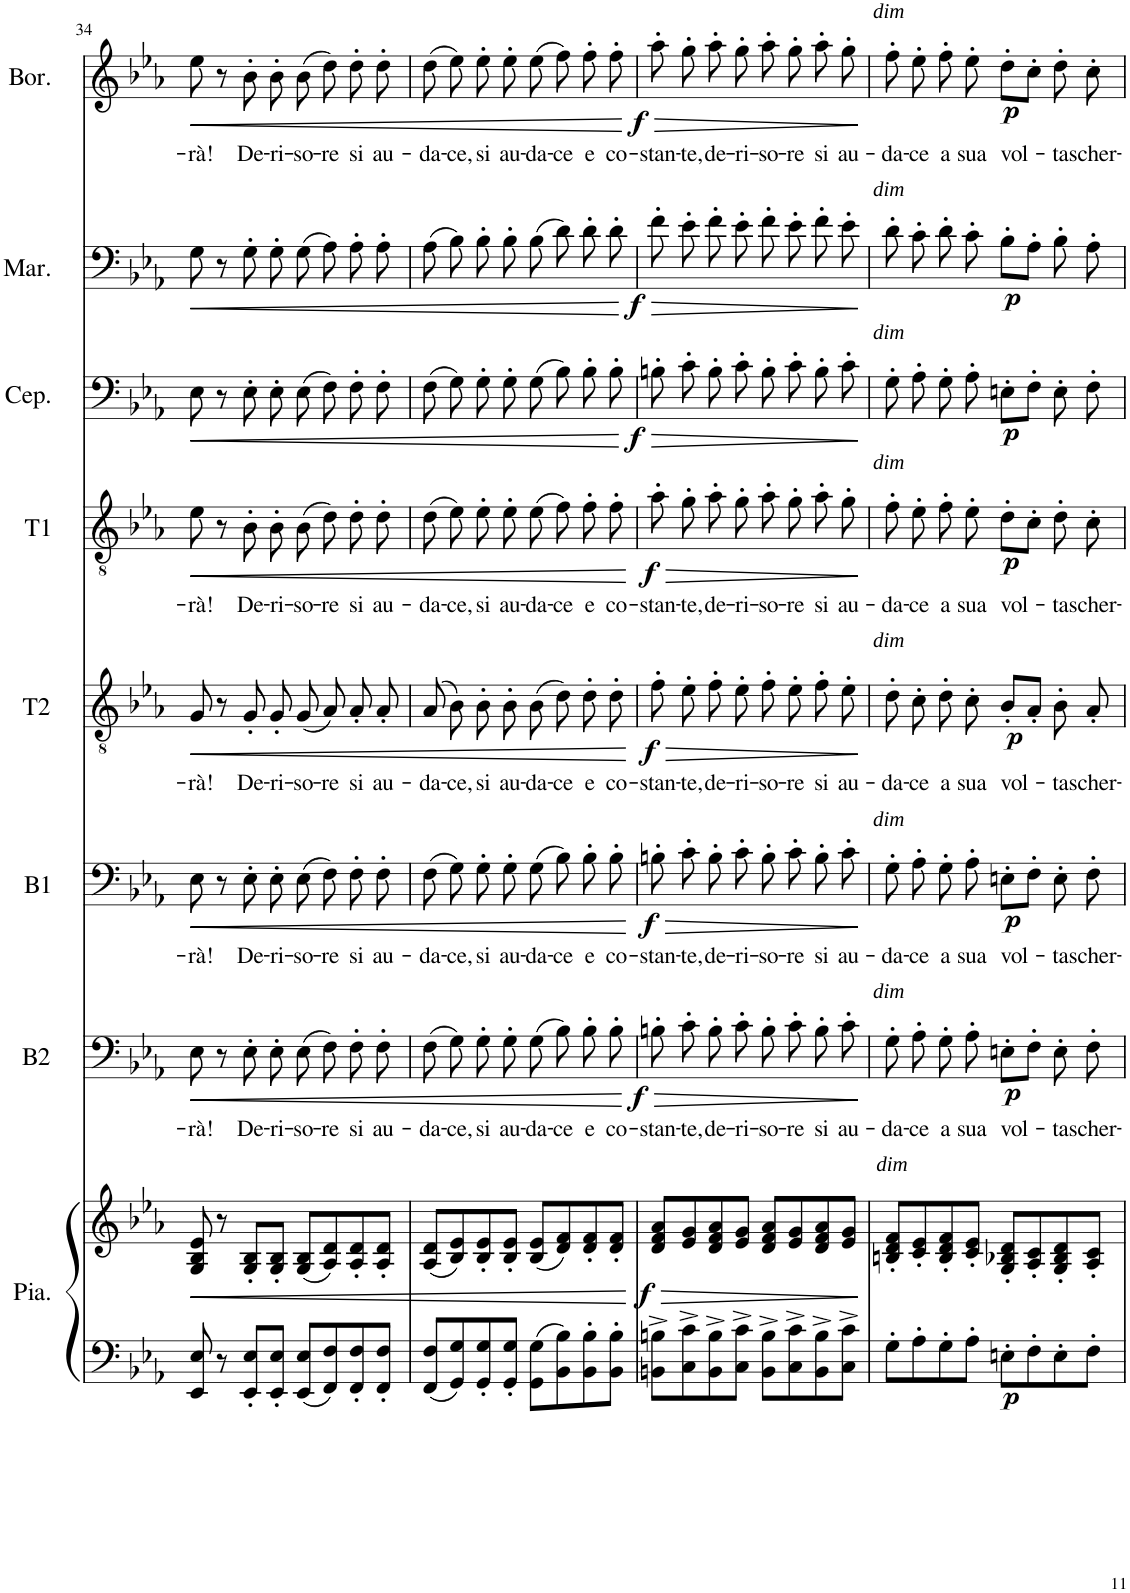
**kern	**kern	**dynam	**kern	**text	**dynam	**kern	**text	**dynam	**kern	**text	**dynam	**kern	**text	**dynam	**kern	**dynam	**kern	**dynam	**kern	**text	**dynam
*part8	*part8	*part8	*part7	*part7	*part7	*part6	*part6	*part6	*part5	*part5	*part5	*part4	*part4	*part4	*part3	*part3	*part2	*part2	*part1	*part1	*part1
*staff9	*staff8	*staff8/9	*staff7	*staff7	*staff7	*staff6	*staff6	*staff6	*staff5	*staff5	*staff5	*staff4	*staff4	*staff4	*staff3	*staff3	*staff2	*staff2	*staff1	*staff1	*staff1
*I"Piano	*	*	*I"Basse 2	*	*	*I"Basse 1	*	*	*I"Ténor 2	*	*	*I"Ténor 1	*	*	*I"Ceprano	*	*I"Marullo	*	*I"Borsa	*	*
*I'Pia.	*	*	*I'B2	*	*	*I'B1	*	*	*I'T2	*	*	*I'T1	*	*	*I'Cep.	*	*I'Mar.	*	*I'Bor.	*	*
!!LO:PB:g=z
*clefF4	*clefG2	*	*clefF4	*	*	*clefF4	*	*	*clefGv2	*	*	*clefGv2	*	*	*clefF4	*	*clefF4	*	*clefG2	*	*
*k[b-e-a-]	*k[b-e-a-]	*	*k[b-e-a-]	*	*	*k[b-e-a-]	*	*	*k[b-e-a-]	*	*	*k[b-e-a-]	*	*	*k[b-e-a-]	*	*k[b-e-a-]	*	*k[b-e-a-]	*	*
*M4/4	*M4/4	*	*M4/4	*	*	*M4/4	*	*	*M4/4	*	*	*M4/4	*	*	*M4/4	*	*M4/4	*	*M4/4	*	*
=34	=34	=34	=34	=34	=34	=34	=34	=34	=34	=34	=34	=34	=34	=34	=34	=34	=34	=34	=34	=34	=34
!	!	!LO:HP:b	!	!LO:LY:b	!LO:HP:b	!	!LO:LY:b	!LO:HP:b	!	!LO:LY:b	!LO:HP:b	!	!LO:LY:b	!LO:HP:b	!	!LO:HP:b	!	!LO:HP:b	!	!LO:LY:b	!LO:HP:b
8EE-/ 8E-/	8G/ 8B-/ 8e-/	<	8E-\	-rà!	<	8E-\	-rà!	<	8G/	-rà!	<	8e-\	-rà!	<	8E-\	<	8G\	<	8ee-\	-rà!	<
8r	8r	.	8r	.	.	8r	.	.	8r	.	.	8r	.	.	8r	.	8r	.	8r	.	.
!	!	!	!	!LO:LY:b	!	!	!LO:LY:b	!	!	!LO:LY:b	!	!	!LO:LY:b	!	!	!	!	!	!	!LO:LY:b	!
8EE-/' 8E-/'L	8G/' 8B-/'L	.	8E-'\	De-	.	8E-'\	De-	.	8G'/	De-	.	8B-'\	De-	.	8E-'\	.	8G'\	.	8b-'\	De-	.
!	!	!	!	!LO:LY:b	!	!	!LO:LY:b	!	!	!LO:LY:b	!	!	!LO:LY:b	!	!	!	!	!	!	!LO:LY:b	!
8EE-/' 8E-/'J	8G/' 8B-/'J	.	8E-'\	-ri-	.	8E-'\	-ri-	.	8G'/	-ri-	.	8B-'\	-ri-	.	8E-'\	.	8G'\	.	8b-'\	-ri-	.
!	!	!	!	!LO:LY:b	!	!	!LO:LY:b	!	!	!LO:LY:b	!	!	!LO:LY:b	!	!	!	!	!	!	!LO:LY:b	!
8EE-/ 8E-/L	(8G/ 8B-/L	.	(8E-\	-so-	.	(8E-\	-so-	.	(8G/	-so-	.	(8B-\	-so-	.	(8E-\	.	(8G\	.	(8b-\	-so-	.
!	!	!	!	!LO:LY:b	!	!	!LO:LY:b	!	!	!LO:LY:b	!	!	!LO:LY:b	!	!	!	!	!	!	!LO:LY:b	!
8FF/ 8F/	8A-/ 8d/)	.	8F\)	-re	.	8F\)	-re	.	8A-/)	-re	.	8d\)	-re	.	8F\)	.	8A-\)	.	8dd\)	-re	.
!	!	!	!	!LO:LY:b	!	!	!LO:LY:b	!	!	!LO:LY:b	!	!	!LO:LY:b	!	!	!	!	!	!	!LO:LY:b	!
8FF/' 8F/'	8A-/' 8d/'	.	8F'\	si	.	8F'\	si	.	8A-'/	si	.	8d'\	si	.	8F'\	.	8A-'\	.	8dd'\	si	.
!	!	!	!	!LO:LY:b	!	!	!LO:LY:b	!	!	!LO:LY:b	!	!	!LO:LY:b	!	!	!	!	!	!	!LO:LY:b	!
8FF/' 8F/'J	8A-/' 8d/'J	.	8F'\	au-	.	8F'\	au-	.	8A-'/	au-	.	8d'\	au-	.	8F'\	.	8A-'\	.	8dd'\	au-	.
=35	=35	=35	=35	=35	=35	=35	=35	=35	=35	=35	=35	=35	=35	=35	=35	=35	=35	=35	=35	=35	=35
!	!	!	!	!LO:LY:b	!	!	!LO:LY:b	!	!	!LO:LY:b	!	!	!LO:LY:b	!	!	!	!	!	!	!LO:LY:b	!
8FF/ 8F/L	(8A-/ 8d/L	.	(8F\	-da-	.	(8F\	-da-	.	(8A-/	-da-	.	(8d\	-da-	.	(8F\	.	(8A-\	.	(8dd\	-da-	.
!	!	!	!	!LO:LY:b	!	!	!LO:LY:b	!	!	!LO:LY:b	!	!	!LO:LY:b	!	!	!	!	!	!	!LO:LY:b	!
8GG/ 8G/	8B-/ 8e-/)	.	8G\)	-ce,	.	8G\)	-ce,	.	8B-\)	-ce,	.	8e-\)	-ce,	.	8G\)	.	8B-\)	.	8ee-\)	-ce,	.
!	!	!	!	!LO:LY:b	!	!	!LO:LY:b	!	!	!LO:LY:b	!	!	!LO:LY:b	!	!	!	!	!	!	!LO:LY:b	!
8GG/' 8G/'	8B-/' 8e-/'	.	8G'\	si	.	8G'\	si	.	8B-'\	si	.	8e-'\	si	.	8G'\	.	8B-'\	.	8ee-'\	si	.
!	!	!	!	!LO:LY:b	!	!	!LO:LY:b	!	!	!LO:LY:b	!	!	!LO:LY:b	!	!	!	!	!	!	!LO:LY:b	!
8GG/' 8G/'J	8B-/' 8e-/'J	.	8G'\	au-	.	8G'\	au-	.	8B-'\	au-	.	8e-'\	au-	.	8G'\	.	8B-'\	.	8ee-'\	au-	.
!	!	!	!	!LO:LY:b	!	!	!LO:LY:b	!	!	!LO:LY:b	!	!	!LO:LY:b	!	!	!	!	!	!	!LO:LY:b	!
8GG\ 8G\L	(8B-/ 8e-/L	.	(8G\	-da-	.	(8G\	-da-	.	(8B-\	-da-	.	(8e-\	-da-	.	(8G\	.	(8B-\	.	(8ee-\	-da-	.
!	!	!	!	!LO:LY:b	!	!	!LO:LY:b	!	!	!LO:LY:b	!	!	!LO:LY:b	!	!	!	!	!	!	!LO:LY:b	!
8BB-\ 8B-\	8d/ 8f/)	.	8B-\)	-ce	.	8B-\)	-ce	.	8d\)	-ce	.	8f\)	-ce	.	8B-\)	.	8d\)	.	8ff\)	-ce	.
!	!	!	!	!LO:LY:b	!	!	!LO:LY:b	!	!	!LO:LY:b	!	!	!LO:LY:b	!	!	!	!	!	!	!LO:LY:b	!
8BB-\' 8B-\'	8d/' 8f/'	.	8B-'\	e	.	8B-'\	e	.	8d'\	e	.	8f'\	e	.	8B-'\	.	8d'\	.	8ff'\	e	.
!	!	!	!	!LO:LY:b	!	!	!LO:LY:b	!	!	!LO:LY:b	!	!	!LO:LY:b	!	!	!	!	!	!	!LO:LY:b	!
8BB-\' 8B-\'J	8d/' 8f/'J	.	8B-'\	co-	.	8B-'\	co-	.	8d'\	co-	.	8f'\	co-	.	8B-'\	.	8d'\	.	8ff'\	co-	.
.	.	[	.	.	[	.	.	[	.	.	[	.	.	[	.	[	.	[	.	.	[
=36	=36	=36	=36	=36	=36	=36	=36	=36	=36	=36	=36	=36	=36	=36	=36	=36	=36	=36	=36	=36	=36
!	!	!LO:HP:b	!	!LO:LY:b	!LO:HP:b	!	!LO:LY:b	!LO:HP:b	!	!LO:LY:b	!LO:HP:b	!	!LO:LY:b	!LO:HP:b	!	!LO:HP:b	!	!LO:HP:b	!	!LO:LY:b	!LO:HP:b
!	!	!LO:DY:n=1:b	!	!	!LO:DY:n=1:b	!	!	!LO:DY:n=1:b	!	!	!LO:DY:n=1:b	!	!	!LO:DY:n=1:b	!	!LO:DY:n=1:b	!	!LO:DY:n=1:b	!	!	!LO:DY:n=1:b
8BBn\^ 8Bn\^L	8d/ 8f/ 8a-/L	> f	8Bn'\	-stan-	> f	8Bn'\	-stan-	> f	8f'\	-stan-	> f	8a-'\	-stan-	> f	8Bn'\	> f	8f'\	> f	8aa-'\	-stan-	> f
!	!	!	!	!LO:LY:b	!	!	!LO:LY:b	!	!	!LO:LY:b	!	!	!LO:LY:b	!	!	!	!	!	!	!LO:LY:b	!
8C\^ 8c\^	8e-/ 8g/	.	8c'\	-te,	.	8c'\	-te,	.	8e-'\	-te,	.	8g'\	-te,	.	8c'\	.	8e-'\	.	8gg'\	-te,	.
!	!	!	!	!LO:LY:b	!	!	!LO:LY:b	!	!	!LO:LY:b	!	!	!LO:LY:b	!	!	!	!	!	!	!LO:LY:b	!
8BB\^ 8B\^	8d/ 8f/ 8a-/	.	8B'\	de-	.	8B'\	de-	.	8f'\	de-	.	8a-'\	de-	.	8B'\	.	8f'\	.	8aa-'\	de-	.
!	!	!	!	!LO:LY:b	!	!	!LO:LY:b	!	!	!LO:LY:b	!	!	!LO:LY:b	!	!	!	!	!	!	!LO:LY:b	!
8C\^ 8c\^J	8e-/ 8g/J	.	8c'\	-ri-	.	8c'\	-ri-	.	8e-'\	-ri-	.	8g'\	-ri-	.	8c'\	.	8e-'\	.	8gg'\	-ri-	.
!	!	!	!	!LO:LY:b	!	!	!LO:LY:b	!	!	!LO:LY:b	!	!	!LO:LY:b	!	!	!	!	!	!	!LO:LY:b	!
8BB\^ 8B\^L	8d/ 8f/ 8a-/L	.	8B'\	-so-	.	8B'\	-so-	.	8f'\	-so-	.	8a-'\	-so-	.	8B'\	.	8f'\	.	8aa-'\	-so-	.
!	!	!	!	!LO:LY:b	!	!	!LO:LY:b	!	!	!LO:LY:b	!	!	!LO:LY:b	!	!	!	!	!	!	!LO:LY:b	!
8C\^ 8c\^	8e-/ 8g/	.	8c'\	-re	.	8c'\	-re	.	8e-'\	-re	.	8g'\	-re	.	8c'\	.	8e-'\	.	8gg'\	-re	.
!	!	!	!	!LO:LY:b	!	!	!LO:LY:b	!	!	!LO:LY:b	!	!	!LO:LY:b	!	!	!	!	!	!	!LO:LY:b	!
8BB\^ 8B\^	8d/ 8f/ 8a-/	.	8B'\	si	.	8B'\	si	.	8f'\	si	.	8a-'\	si	.	8B'\	.	8f'\	.	8aa-'\	si	.
!	!	!	!	!LO:LY:b	!	!	!LO:LY:b	!	!	!LO:LY:b	!	!	!LO:LY:b	!	!	!	!	!	!	!LO:LY:b	!
8C\^ 8c\^J	8e-/ 8g/J	.	8c'\	au-	.	8c'\	au-	.	8e-'\	au-	.	8g'\	au-	.	8c'\	.	8e-'\	.	8gg'\	au-	.
.	.	]	.	.	]	.	.	]	.	.	]	.	.	]	.	]	.	]	.	.	]
=37	=37	=37	=37	=37	=37	=37	=37	=37	=37	=37	=37	=37	=37	=37	=37	=37	=37	=37	=37	=37	=37
!	!	!	!	!	!	!	!	!	!	!	!	!	!	!	!	!	!	!	!LO:TX:a:i:t=dim	!	!
!	!	!	!	!	!	!	!	!	!	!	!	!	!	!	!	!	!LO:TX:a:i:t=dim	!	!	!	!
!	!	!	!	!	!	!	!	!	!	!	!	!	!	!	!LO:TX:a:i:t=dim	!	!	!	!	!	!
!	!	!	!	!	!	!	!	!	!	!	!	!LO:TX:a:i:t=dim	!	!	!	!	!	!	!	!	!
!	!	!	!	!	!	!	!	!	!LO:TX:a:i:t=dim	!	!	!	!	!	!	!	!	!	!	!	!
!	!	!	!	!	!	!LO:TX:a:i:t=dim	!	!	!	!	!	!	!	!	!	!	!	!	!	!	!
!	!	!	!LO:TX:a:i:t=dim	!	!	!	!	!	!	!	!	!	!	!	!	!	!	!	!	!	!
!	!LO:TX:a:i:t=dim	!	!	!	!	!	!	!	!	!	!	!	!	!	!	!	!	!	!	!	!
!	!	!	!	!LO:LY:b	!	!	!LO:LY:b	!	!	!LO:LY:b	!	!	!LO:LY:b	!	!	!	!	!	!	!LO:LY:b	!
8G'\L	8Bn/' 8d/' 8f/'L	.	8G'\	-da-	.	8G'\	-da-	.	8d'\	-da-	.	8f'\	-da-	.	8G'\	.	8d'\	.	8ff'\	-da-	.
!	!	!	!	!LO:LY:b	!	!	!LO:LY:b	!	!	!LO:LY:b	!	!	!LO:LY:b	!	!	!	!	!	!	!LO:LY:b	!
8A-'\	8c/' 8e-/'	.	8A-'\	-ce	.	8A-'\	-ce	.	8c'\	-ce	.	8e-'\	-ce	.	8A-'\	.	8c'\	.	8ee-'\	-ce	.
!	!	!	!	!LO:LY:b	!	!	!LO:LY:b	!	!	!LO:LY:b	!	!	!LO:LY:b	!	!	!	!	!	!	!LO:LY:b	!
8G'\	8B/' 8d/' 8f/'	.	8G'\	a	.	8G'\	a	.	8d'\	a	.	8f'\	a	.	8G'\	.	8d'\	.	8ff'\	a	.
!	!	!	!	!LO:LY:b	!	!	!LO:LY:b	!	!	!LO:LY:b	!	!	!LO:LY:b	!	!	!	!	!	!	!LO:LY:b	!
8A-'\J	8c/' 8e-/'J	.	8A-'\	sua	.	8A-'\	sua	.	8c'\	sua	.	8e-'\	sua	.	8A-'\	.	8c'\	.	8ee-'\	sua	.
!	!	!LO:DY:b=2	!	!LO:LY:b	!LO:DY:b	!	!LO:LY:b	!LO:DY:b	!	!LO:LY:b	!LO:DY:b	!	!LO:LY:b	!LO:DY:b	!	!LO:DY:b	!	!LO:DY:b	!	!LO:LY:b	!LO:DY:b
8En'\L	8G/' 8B-X/' 8d/'L	p	8En'\L	vol-	p	8En'\L	vol-	p	8B-'/L	vol-	p	8d'\L	vol-	p	8En'\L	p	8B-'\L	p	8dd'\L	vol-	p
8F'\	8A-/' 8c/'	.	8F'\J	.	.	8F'\J	.	.	8A-'/J	.	.	8c'\J	.	.	8F'\J	.	8A-'\J	.	8cc'\J	.	.
!	!	!	!	!LO:LY:b	!	!	!LO:LY:b	!	!	!LO:LY:b	!	!	!LO:LY:b	!	!	!	!	!	!	!LO:LY:b	!
8E'\	8G/' 8B-/' 8d/'	.	8E'\	-ta	.	8E'\	-ta	.	8B-'\	-ta	.	8d'\	-ta	.	8E'\	.	8B-'\	.	8dd'\	-ta	.
!	!	!	!	!LO:LY:b	!	!	!LO:LY:b	!	!	!LO:LY:b	!	!	!LO:LY:b	!	!	!	!	!	!	!LO:LY:b	!
8F'\J	8A-/' 8c/'J	.	8F'\	scher-	.	8F'\	scher-	.	8A-'/	scher-	.	8c'\	scher-	.	8F'\	.	8A-'\	.	8cc'\	scher-	.
=	=	=	=	=	=	=	=	=	=	=	=	=	=	=	=	=	=	=	=	=	=
*-	*-	*-	*-	*-	*-	*-	*-	*-	*-	*-	*-	*-	*-	*-	*-	*-	*-	*-	*-	*-	*-
